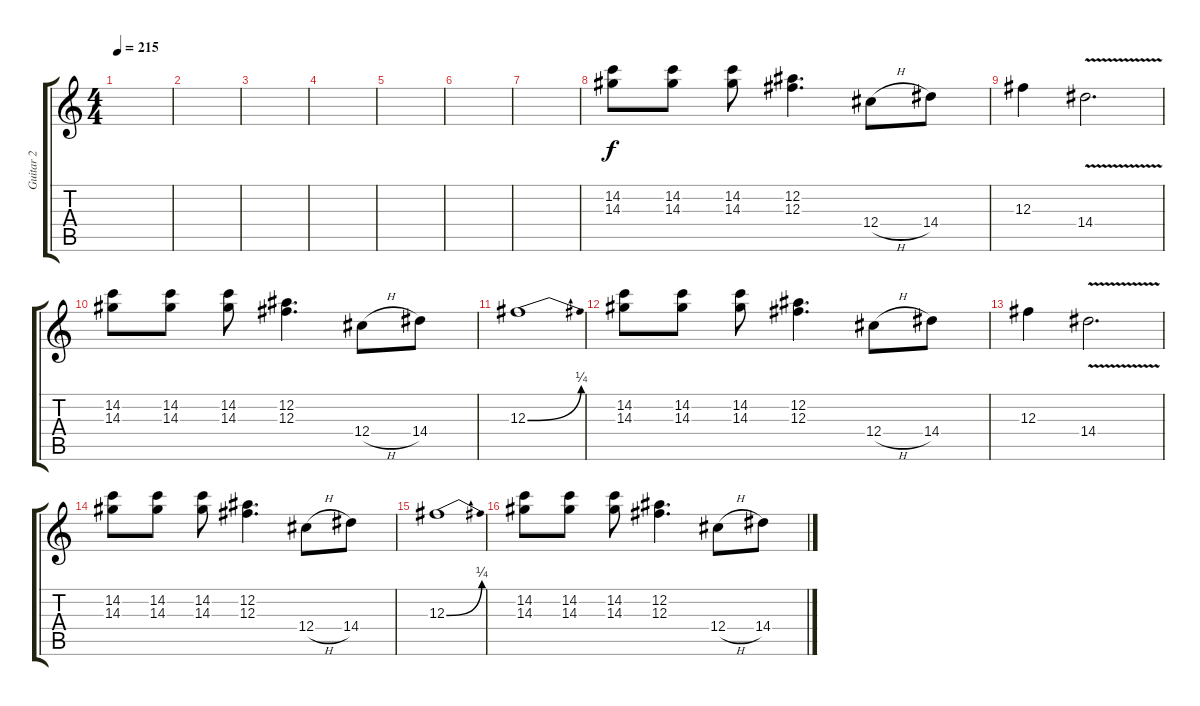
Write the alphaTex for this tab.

\track ("Guitar 2" "Guitar 2") {instrument overdrivenguitar}
\staff {score tabs}
\tuning (Eb4 Bb3 Gb3 Db3 Ab2 Eb2) {hide}
\ts (4 4)
\tempo 215
\clef g2
\ks c
|
|
|
|
|
|
|
(14.2 14.3).8{dy f} (14.2 14.3).8 (14.2 14.3).8 (12.2 12.3).4{d} 12.4{h}.8 14.4.8 |
12.3.4 14.4{v}.2{d} |
(14.2 14.3).8 (14.2 14.3).8 (14.2 14.3).8 (12.2 12.3).4{d} 12.4{h}.8 14.4.8 |
12.3{be (bend 0 0 60 1)}.1 |
(14.2 14.3).8 (14.2 14.3).8 (14.2 14.3).8 (12.2 12.3).4{d} 12.4{h}.8 14.4.8 |
12.3.4 14.4{v}.2{d} |
(14.2 14.3).8 (14.2 14.3).8 (14.2 14.3).8 (12.2 12.3).4{d} 12.4{h}.8 14.4.8 |
12.3{be (bend 0 0 60 1)}.1 |
(14.2 14.3).8 (14.2 14.3).8 (14.2 14.3).8 (12.2 12.3).4{d} 12.4{h}.8 14.4.8
